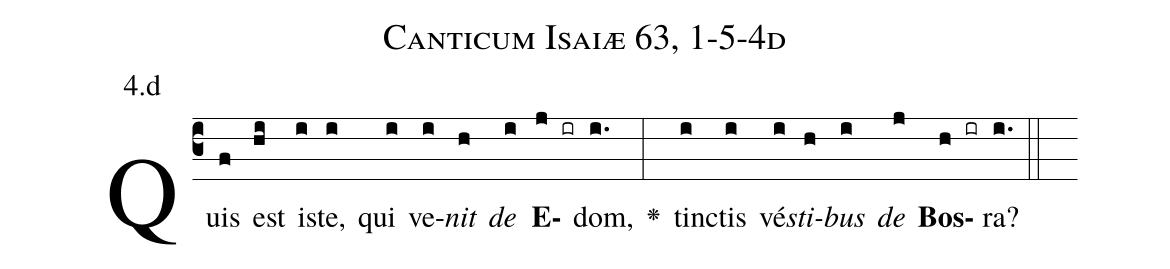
name: Canticum Isaiæ 63, 1-5-4d;
annotation: 4.d;
%%
(c3)Quis(f) est(hi) i(i)ste,(i) qui(i) ve(i)<i>nit</i>(h) <i>de</i>(i) <b>E</b>(j ir)dom,(i.) <v>\greheightstar</v>(:) tin(i)ctis(i) vé(i)<i>sti</i>(h)<i>bus</i>(i) <i>de</i>(j) <b>Bos</b>(h ir)ra?(i.) (::)


%E(i) u(h) o(i) u(j) a(h) e.(i.) (::)
